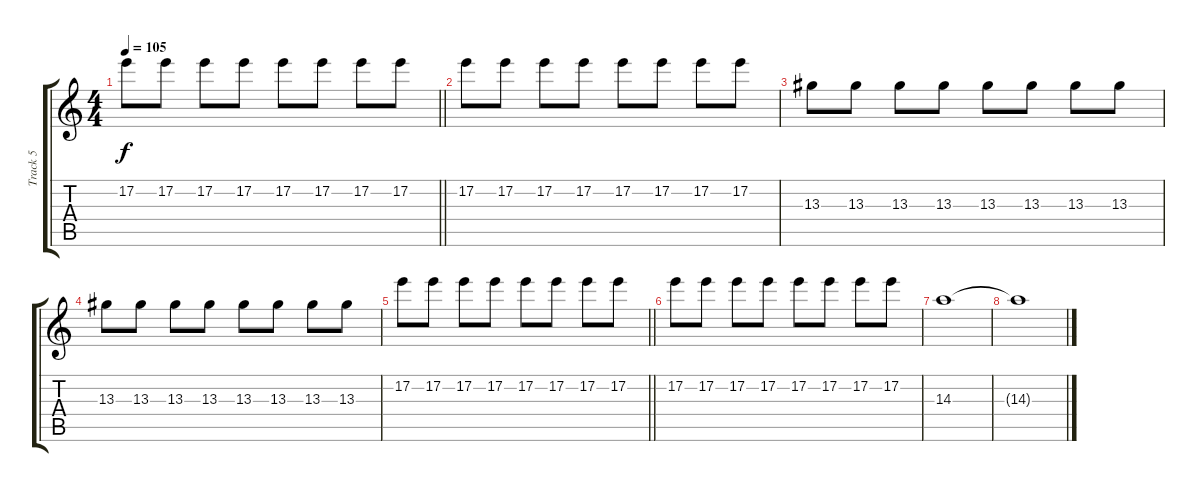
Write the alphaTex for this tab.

\track ("Track 5" "Track 5") {instrument acousticguitarsteel}
\staff {score tabs}
\tuning (E4 B3 G3 D3 A2 E2) {hide}
\ts (4 4)
\tempo 105
\clef g2
\barLineRight lightlight
\ks c
17.2.8{dy f} 17.2.8 17.2.8 17.2.8 17.2.8 17.2.8 17.2.8 17.2.8 |
17.2.8 17.2.8 17.2.8 17.2.8 17.2.8 17.2.8 17.2.8 17.2.8 |
13.3.8 13.3.8 13.3.8 13.3.8 13.3.8 13.3.8 13.3.8 13.3.8 |
13.3.8 13.3.8 13.3.8 13.3.8 13.3.8 13.3.8 13.3.8 13.3.8 |
\barLineRight lightlight
17.2.8 17.2.8 17.2.8 17.2.8 17.2.8 17.2.8 17.2.8 17.2.8 |
17.2.8 17.2.8 17.2.8 17.2.8 17.2.8 17.2.8 17.2.8 17.2.8 |
14.3.1 |
14.3{t}.1
